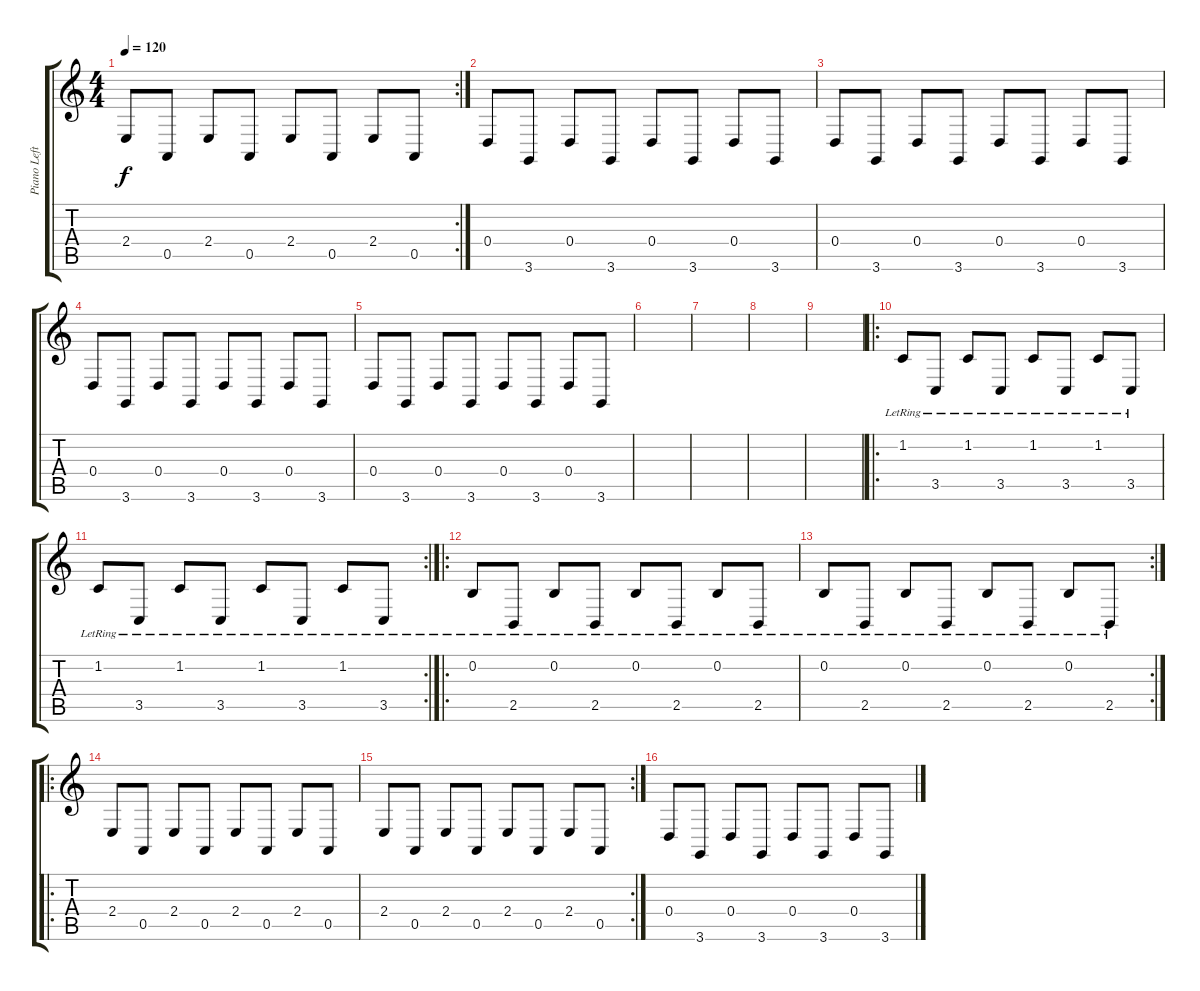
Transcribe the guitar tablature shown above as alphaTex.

\track ("Piano Left Hand " "Piano Left") {instrument brightacousticpiano}
\staff {score tabs}
\tuning (E4 B3 G3 D3 A2 E2) {hide}
\rc 2
\ts (4 4)
\tempo 120
\clef g2
\ks c
2.4.8{dy f} 0.5.8 2.4.8 0.5.8 2.4.8 0.5.8 2.4.8 0.5.8 |
0.4.8 3.6.8 0.4.8 3.6.8 0.4.8 3.6.8 0.4.8 3.6.8 |
0.4.8 3.6.8 0.4.8 3.6.8 0.4.8 3.6.8 0.4.8 3.6.8 |
0.4.8 3.6.8 0.4.8 3.6.8 0.4.8 3.6.8 0.4.8 3.6.8 |
0.4.8 3.6.8 0.4.8 3.6.8 0.4.8 3.6.8 0.4.8 3.6.8 |
|
|
|
|
\ro
1.2{lr}.8 3.5{lr}.8 1.2{lr}.8 3.5{lr}.8 1.2{lr}.8 3.5{lr}.8 1.2{lr}.8 3.5{lr}.8 |
\rc 2
1.2{lr}.8 3.5{lr}.8 1.2{lr}.8 3.5{lr}.8 1.2{lr}.8 3.5{lr}.8 1.2{lr}.8 3.5{lr}.8 |
\ro
0.2{lr}.8 2.5{lr}.8 0.2{lr}.8 2.5{lr}.8 0.2{lr}.8 2.5{lr}.8 0.2{lr}.8 2.5{lr}.8 |
\rc 2
0.2{lr}.8 2.5{lr}.8 0.2{lr}.8 2.5{lr}.8 0.2{lr}.8 2.5{lr}.8 0.2{lr}.8 2.5{lr}.8 |
\ro
2.4.8 0.5.8 2.4.8 0.5.8 2.4.8 0.5.8 2.4.8 0.5.8 |
\rc 2
2.4.8 0.5.8 2.4.8 0.5.8 2.4.8 0.5.8 2.4.8 0.5.8 |
0.4.8 3.6.8 0.4.8 3.6.8 0.4.8 3.6.8 0.4.8 3.6.8
